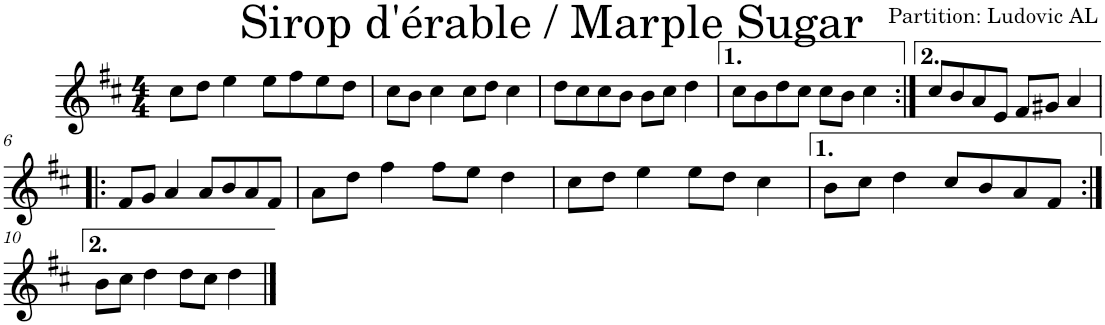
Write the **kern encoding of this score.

**kern
*part1
*staff1
*I"Violon
*I'Vln.
*clefG2
*k[f#c#]
*M4/4
=1
8cc#\L
8dd\J
4ee\
8ee\L
8ff#\
8ee\
8dd\J
=2
8cc#\L
8b\J
4cc#\
8cc#\L
8dd\J
4cc#\
=3
8dd\L
8cc#\
8cc#\
8b\J
8b\L
8cc#\J
4dd\
=4
8cc#\L
8b\
8dd\
8cc#\J
8cc#\L
8b\J
4cc#\
=5:|!
8cc#/L
8b/
8a/
8e/J
8f#/L
8g#X/J
4a/
!!LO:LB:g=z
=6!|:
*k[f#c#]
8f#/L
8g/J
4a/
8a/L
8b/
8a/
8f#/J
=7
8a\L
8dd\J
4ff#\
8ff#\L
8ee\J
4dd\
=8
8cc#\L
8dd\J
4ee\
8ee\L
8dd\J
4cc#\
=9
8b\L
8cc#\J
4dd\
8cc#/L
8b/
8a/
8f#/J
!!LO:LB:g=z
=10:|!
8b\L
8cc#\J
4dd\
8dd\L
8cc#\J
4dd\
==
*-
